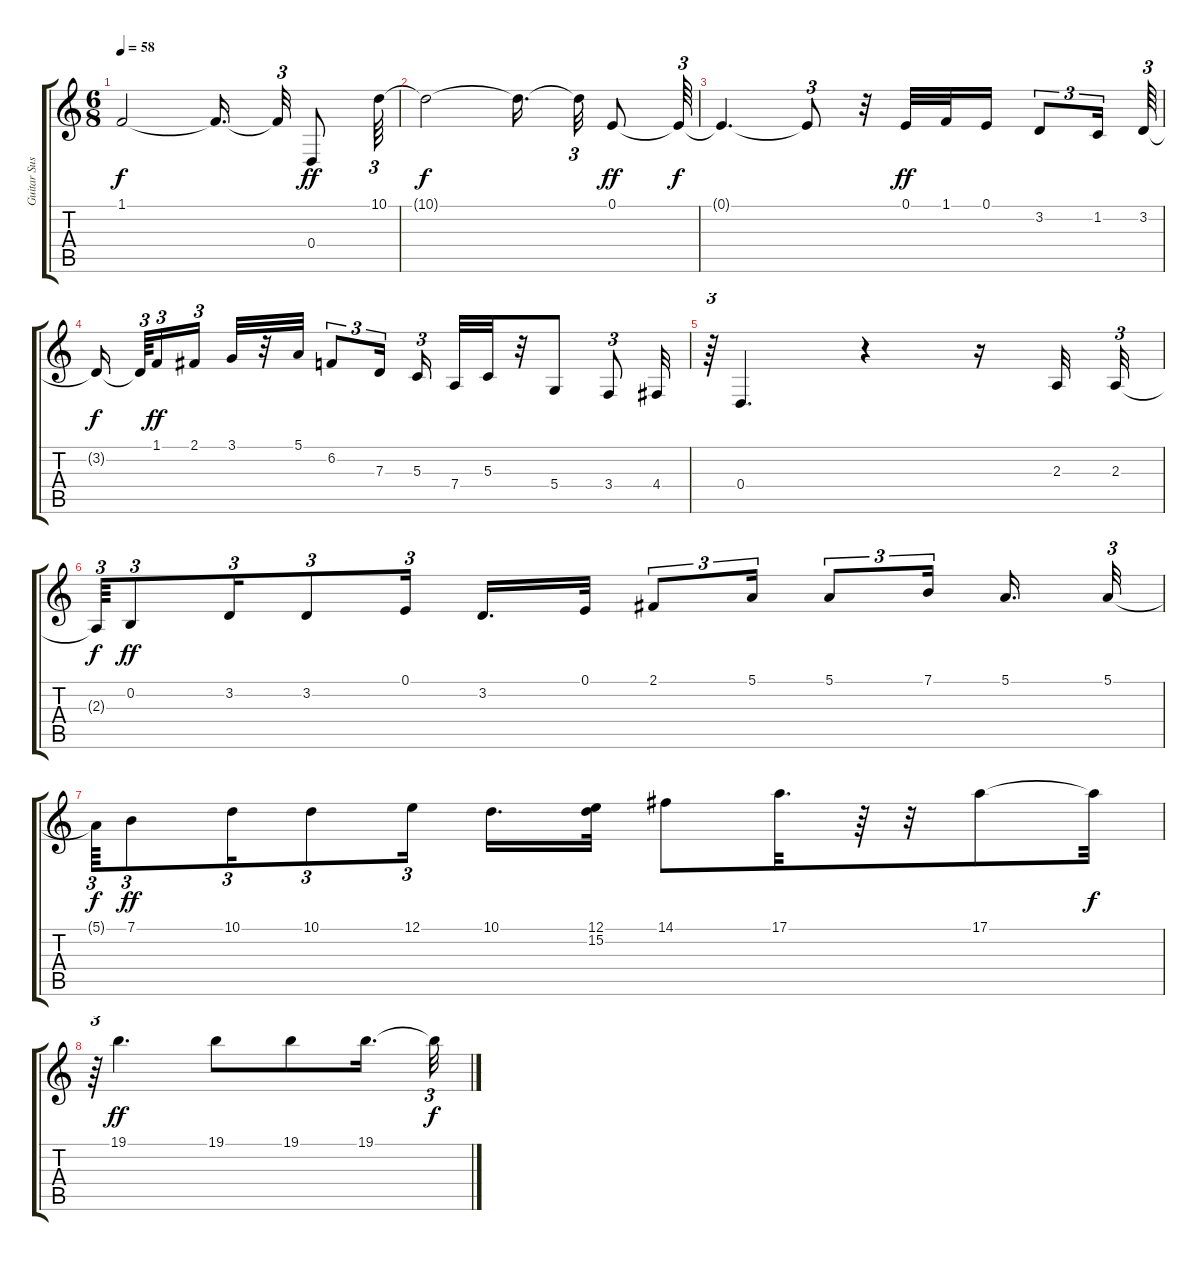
\track ("Guitar Sustain" "Guitar Sus") {instrument lead8bassandlead}
\staff {score tabs}
\tuning (E4 B3 G3 D3 A2 E2) {hide}
\ts (6 8)
\tempo 58
\clef g2
\ks c
1.1{t}.2{dy f} 1.1{t}.16{d beam splitsecondary} 1.1{t}.32{tu (3 2)} 0.4.8{dy ff} 10.1.64{tu (3 2)} |
10.1{t}.2{dy f} 10.1{t}.16{d beam splitsecondary} 10.1{t}.32{tu (3 2)} 0.1.8{dy ff} 0.1{t}.64{tu (3 2) dy f} |
0.1{t}.4{d} 0.1{t}.8{tu (3 2)} r.32 0.1.32{dy ff} 1.1.32 0.1.16 3.2.8{tu (3 2)} 1.2.16{tu (3 2)} 3.2.64{tu (3 2)} |
3.2{t}.16{dy f beam splitsecondary} 3.2{t}.64{tu (3 2)} 1.1.16{tu (3 2) dy ff} 2.1.16{tu (3 2) beam splitsecondary} 3.1.32 r.32 5.1.32 6.2.8{tu (3 2)} 7.3.16{tu (3 2)} 5.3.16{tu (3 2) beam splitsecondary} 7.4.32 5.3.32 r.32 5.4.8 3.4.8{tu (3 2)} 4.4.32 |
r.64{tu (3 2)} 0.4.4{d} r.4 r.16 2.3.32 2.3.32{tu (3 2)} |
2.3{t}.64{tu (3 2) dy f} 0.2.8{tu (3 2) dy ff} 3.2.16{tu (3 2)} 3.2.8{tu (3 2)} 0.1.16{tu (3 2) beam splitsecondary} 3.2.16{d} 0.1.32 2.1.8{tu (3 2)} 5.1.16{tu (3 2)} 5.1.8{tu (3 2)} 7.1.16{tu (3 2) beam splitsecondary} 5.1.16{d} 5.1.32{tu (3 2)} |
5.1{t}.64{tu (3 2) dy f} 7.1.8{tu (3 2) dy ff} 10.1.16{tu (3 2)} 10.1.8{tu (3 2)} 12.1.16{tu (3 2) beam splitsecondary} 10.1.16{d} (12.1 15.2).32 14.1.8 17.1.32{d} r.64 r.32 17.1.8 17.1{t}.32{dy f} |
r.64{tu (3 2)} 19.1.4{d dy ff} 19.1.8 19.1.8 19.1.16{d} 19.1{t}.32{tu (3 2) dy f}
